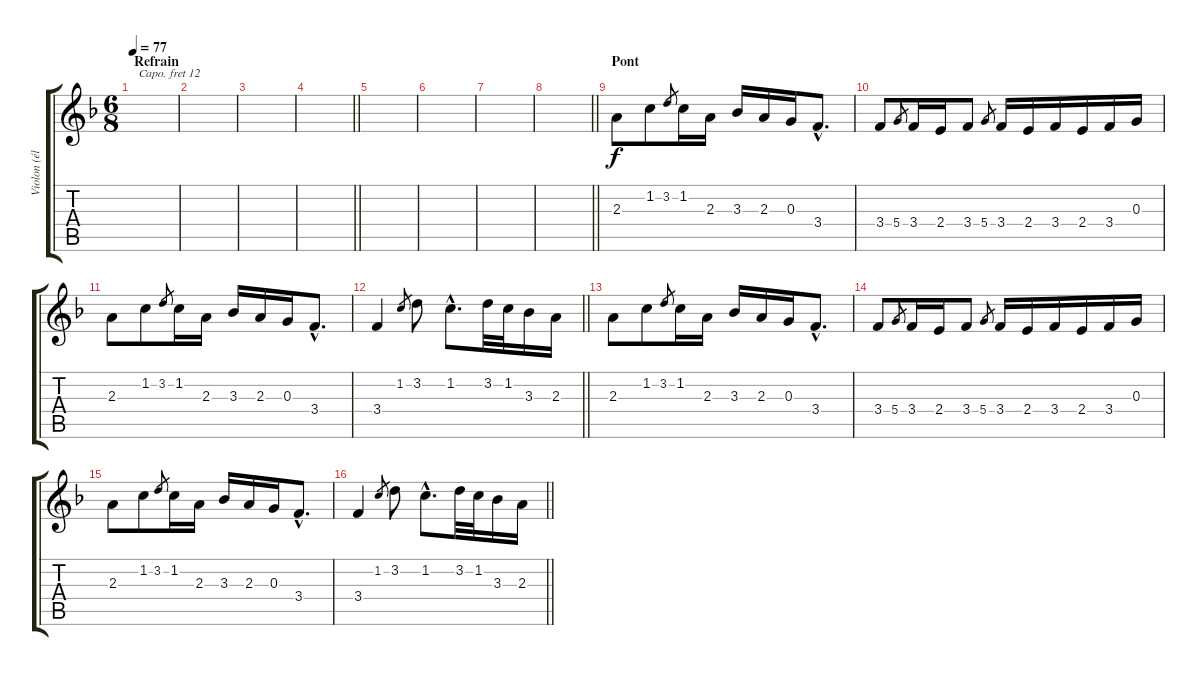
\track ("Violon (électrique)" "Violon (él") {instrument flute}
\staff {score tabs}
\capo 12
\tuning (E4 B3 G3 D3 A2 E2) {hide}
\ts (6 8)
\section ("" "Refrain")
\tempo 77
\clef g2
\ks f
|
|
|
\barLineRight lightlight
|
|
|
|
\barLineRight lightlight
|
\section ("" "Pont")
2.3.8{volume 15} 1.2.8 3.2.8{gr} 1.2.16 2.3.16 3.3.16 2.3.16 0.3.16 3.4{hac}.8{d} |
3.4.8 5.4.8{gr} 3.4.16 2.4.16 3.4.8 5.4.8{gr} 3.4.16 2.4.16 3.4.16 2.4.16 3.4.16 0.3.16 |
2.3.8 1.2.8 3.2.8{gr} 1.2.16 2.3.16 3.3.16 2.3.16 0.3.16 3.4{hac}.8{d} |
\barLineRight lightlight
3.4.4 1.2.8{gr} 3.2.8 1.2{hac}.8{d} 3.2.32 1.2.32 3.3.16 2.3.16 |
2.3.8 1.2.8 3.2.8{gr} 1.2.16 2.3.16 3.3.16 2.3.16 0.3.16 3.4{hac}.8{d} |
3.4.8 5.4.8{gr} 3.4.16 2.4.16 3.4.8 5.4.8{gr} 3.4.16 2.4.16 3.4.16 2.4.16 3.4.16 0.3.16 |
2.3.8 1.2.8 3.2.8{gr} 1.2.16 2.3.16 3.3.16 2.3.16 0.3.16 3.4{hac}.8{d} |
\barLineRight lightlight
3.4.4 1.2.8{gr} 3.2.8 1.2{hac}.8{d} 3.2.32 1.2.32 3.3.16 2.3.16
